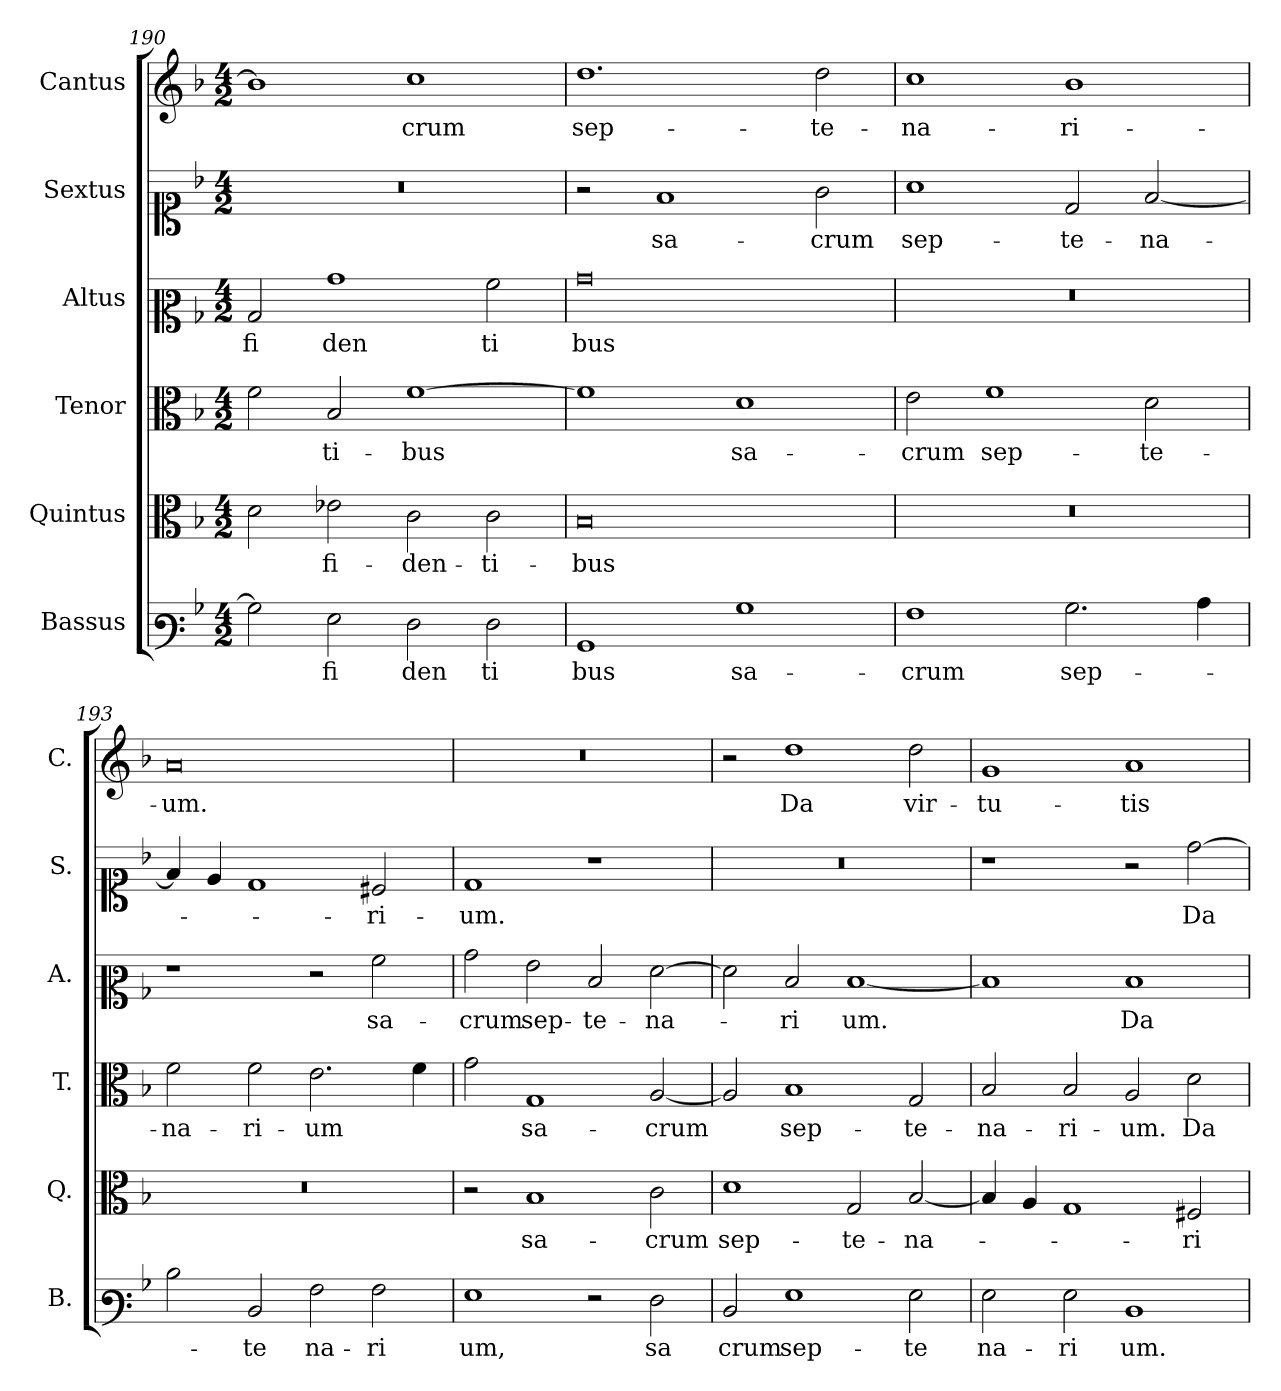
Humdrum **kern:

**kern	**text	**kern	**text	**kern	**text	**kern	**text	**kern	**text	**kern	**text
*part6	*part6	*part5	*part5	*part4	*part4	*part3	*part3	*part2	*part2	*part1	*part1
*staff6	*staff6	*staff5	*staff5	*staff4	*staff4	*staff3	*staff3	*staff2	*staff2	*staff1	*staff1
*I"Bassus	*	*I"Quintus	*	*I"Tenor	*	*I"Altus	*	*I"Sextus	*	*I"Cantus	*
*I'B.	*	*I'Q.	*	*I'T.	*	*I'A.	*	*I'S.	*	*I'C.	*
*clefF3	*	*clefC3	*	*clefC3	*	*clefC2	*	*clefC1	*	*clefG2	*
*k[b-]	*	*k[b-]	*	*k[b-]	*	*k[b-]	*	*k[b-]	*	*k[b-]	*
*M4/2	*	*M4/2	*	*M4/2	*	*M4/2	*	*M4/2	*	*M4/2	*
=190	=190	=190	=190	=190	=190	=190	=190	=190	=190	=190	=190
!	!	!	!	!	!	!	!LO:LY:b	!	!	!	!
2B-\]	.	2d\	.	2f\	.	2B-/	fi	0r	.	1b-]	.
!	!LO:LY:b	!	!LO:LY:b	!	!LO:LY:b	!	!LO:LY:b	!	!	!	!
2G\	fi	2e-X\	-fi-	2B-/	-ti-	1b-	den	.	.	.	.
!	!LO:LY:b	!	!LO:LY:b	!	!LO:LY:b	!	!	!	!	!	!LO:LY:b
2F\	den	2c\	-den-	[1f	-bus	.	.	.	.	1cc	-crum
!	!LO:LY:b	!	!LO:LY:b	!	!	!	!LO:LY:b	!	!	!	!
2F\	ti	2c\	-ti-	.	.	2a\	ti	.	.	.	.
!!LO:PB:g=z
=191	=191	=191	=191	=191	=191	=191	=191	=191	=191	=191	=191
!	!LO:LY:b	!	!LO:LY:b	!	!	!	!LO:LY:b	!	!	!	!LO:LY:b
1BB-	bus	0B-	-bus	1f]	.	0b-	bus	2r	.	1.dd	sep-
!	!	!	!	!	!	!	!	!	!LO:LY:b	!	!
.	.	.	.	.	.	.	.	1f	sa-	.	.
!	!LO:LY:b	!	!	!	!LO:LY:b	!	!	!	!	!	!
1B-	sa-	.	.	1d	sa-	.	.	.	.	.	.
!	!	!	!	!	!	!	!	!	!LO:LY:b	!	!LO:LY:b
.	.	.	.	.	.	.	.	2g\	-crum	2dd\	-te-
=192	=192	=192	=192	=192	=192	=192	=192	=192	=192	=192	=192
!	!LO:LY:b	!	!	!	!LO:LY:b	!	!	!	!LO:LY:b	!	!LO:LY:b
1A	crum	0r	.	2e\	crum	0r	.	1a	sep-	1cc	-na-
!	!	!	!	!	!LO:LY:b	!	!	!	!	!	!
.	.	.	.	1f	sep-	.	.	.	.	.	.
!	!LO:LY:b	!	!	!	!	!	!	!	!LO:LY:b	!	!LO:LY:b
2.B-\	sep-	.	.	.	.	.	.	2d/	-te-	1b-	-ri-
!	!	!	!	!	!LO:LY:b	!	!	!	!LO:LY:b	!	!
.	.	.	.	2d\	-te-	.	.	[2f/	-na-	.	.
4c\	.	.	.	.	.	.	.	.	.	.	.
=193	=193	=193	=193	=193	=193	=193	=193	=193	=193	=193	=193
!	!	!	!	!	!LO:LY:b	!	!	!	!	!	!LO:LY:b
2d\	.	0r	.	2f\	-na-	1r	.	4f/]	.	0a	-um.
.	.	.	.	.	.	.	.	4e/	.	.	.
!	!LO:LY:b	!	!	!	!LO:LY:b	!	!	!	!	!	!
2D/	te	.	.	2f\	-ri-	.	.	1d	.	.	.
!	!LO:LY:b	!	!	!	!LO:LY:b	!	!	!	!	!	!
2A\	-na-	.	.	2.e\	-um	2r	.	.	.	.	.
!	!LO:LY:b	!	!	!	!	!	!LO:LY:b	!	!LO:LY:b	!	!
2A\	ri	.	.	.	.	2a\	sa-	2c#X/	-ri-	.	.
.	.	.	.	4f\	.	.	.	.	.	.	.
=194	=194	=194	=194	=194	=194	=194	=194	=194	=194	=194	=194
!	!LO:LY:b	!	!	!	!	!	!LO:LY:b	!	!LO:LY:b	!	!
1G	um,	2r	.	2g\	.	2b-\	-crum	1d	-um.	0r	.
!	!	!	!LO:LY:b	!	!LO:LY:b	!	!LO:LY:b	!	!	!	!
.	.	1B-	sa-	1G	sa-	2g\	sep-	.	.	.	.
!	!	!	!	!	!	!	!LO:LY:b	!	!	!	!
2r	.	.	.	.	.	2d/	-te-	1r	.	.	.
!	!LO:LY:b	!	!LO:LY:b	!	!LO:LY:b	!	!LO:LY:b	!	!	!	!
2F\	sa	2c\	-crum	[2A/	-crum	[2f\	-na-	.	.	.	.
=195	=195	=195	=195	=195	=195	=195	=195	=195	=195	=195	=195
!	!LO:LY:b	!	!LO:LY:b	!	!	!	!	!	!	!	!
2D/	crum	1d	sep-	2A/]	.	2f\]	.	0r	.	2r	.
!	!LO:LY:b	!	!	!	!LO:LY:b	!	!LO:LY:b	!	!	!	!LO:LY:b
1G	sep-	.	.	1B-	sep-	2d/	ri	.	.	1dd	Da
!	!	!	!LO:LY:b	!	!	!	!LO:LY:b	!	!	!	!
.	.	2G/	-te-	.	.	[1d	um.	.	.	.	.
!	!LO:LY:b	!	!LO:LY:b	!	!LO:LY:b	!	!	!	!	!	!LO:LY:b
2G\	te	[2B-/	-na-	2G/	-te-	.	.	.	.	2dd\	vir-
!!LO:LB:g=z
=196	=196	=196	=196	=196	=196	=196	=196	=196	=196	=196	=196
!	!LO:LY:b	!	!	!	!LO:LY:b	!	!	!	!	!	!LO:LY:b
2G\	-na-	4B-/]	.	2B-/	na-	1d]	.	1r	.	1g	-tu-
.	.	4A/	.	.	.	.	.	.	.	.	.
!	!LO:LY:b	!	!	!	!LO:LY:b	!	!	!	!	!	!
2G\	ri	1G	.	2B-/	-ri-	.	.	.	.	.	.
!	!LO:LY:b	!	!	!	!LO:LY:b	!	!LO:LY:b	!	!	!	!LO:LY:b
1D	-um.	.	.	2A/	-um.	1d	Da	2r	.	1a	-tis
!	!	!	!LO:LY:b	!	!LO:LY:b	!	!	!	!LO:LY:b	!	!
.	.	2F#X/	ri-	2d\	Da	.	.	[2dd\	Da	.	.
=	=	=	=	=	=	=	=	=	=	=	=
*-	*-	*-	*-	*-	*-	*-	*-	*-	*-	*-	*-
